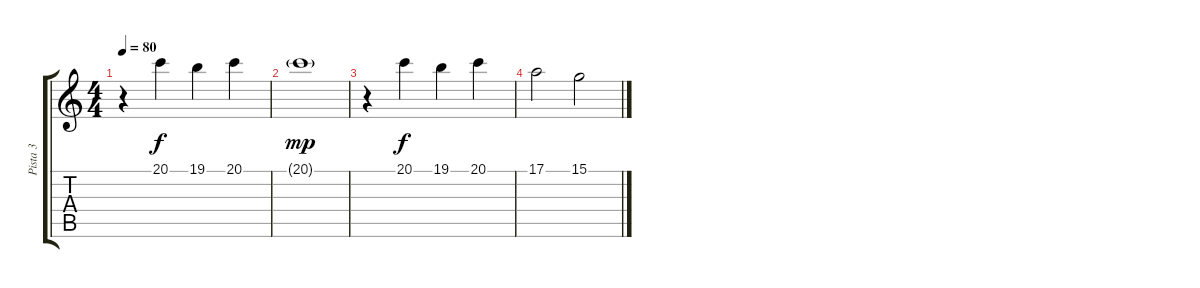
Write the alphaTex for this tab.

\track ("Pista 3" "Pista 3") {instrument acousticgrandpiano}
\staff {score tabs}
\tuning (E4 B3 G3 D3 A2 E2) {hide}
\ts (4 4)
\tempo 80
\clef g2
\ks c
r.4{dy f} 20.1.4 19.1.4 20.1.4 |
20.1{g}.1{dy mp} |
r.4 20.1.4{dy f} 19.1.4 20.1.4 |
17.1.2 15.1.2
